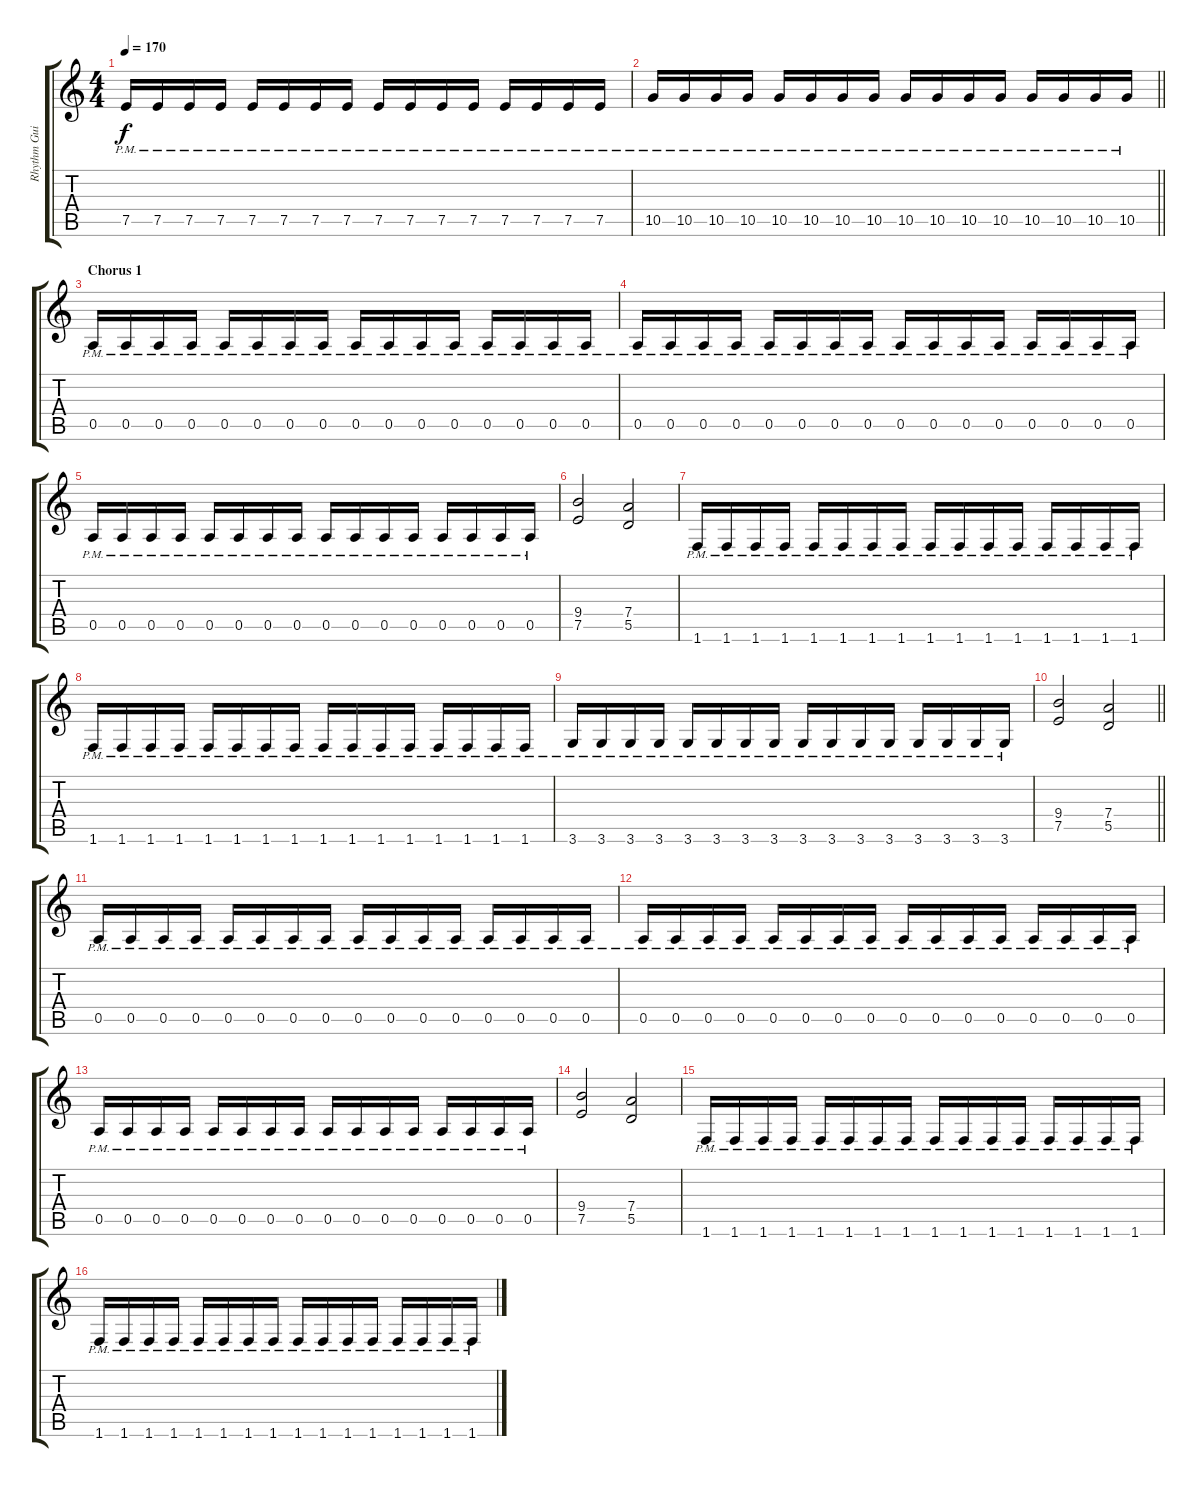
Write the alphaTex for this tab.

\track ("Rhythm Guitar 2: Tapani Kangas" "Rhythm Gui") {instrument distortionguitar}
\staff {score tabs}
\tuning (E4 B3 G3 D3 A2 E2) {hide}
\ts (4 4)
\tempo 170
\clef g2
\ks aminor
7.5{pm}.16{dy f} 7.5{pm}.16 7.5{pm}.16 7.5{pm}.16 7.5{pm}.16 7.5{pm}.16 7.5{pm}.16 7.5{pm}.16 7.5{pm}.16 7.5{pm}.16 7.5{pm}.16 7.5{pm}.16 7.5{pm}.16 7.5{pm}.16 7.5{pm}.16 7.5{pm}.16 |
\barLineRight lightlight
10.5{pm}.16 10.5{pm}.16 10.5{pm}.16 10.5{pm}.16 10.5{pm}.16 10.5{pm}.16 10.5{pm}.16 10.5{pm}.16 10.5{pm}.16 10.5{pm}.16 10.5{pm}.16 10.5{pm}.16 10.5{pm}.16 10.5{pm}.16 10.5{pm}.16 10.5{pm}.16 |
\section ("" "Chorus 1")
0.5{pm}.16 0.5{pm}.16 0.5{pm}.16 0.5{pm}.16 0.5{pm}.16 0.5{pm}.16 0.5{pm}.16 0.5{pm}.16 0.5{pm}.16 0.5{pm}.16 0.5{pm}.16 0.5{pm}.16 0.5{pm}.16 0.5{pm}.16 0.5{pm}.16 0.5{pm}.16 |
0.5{pm}.16 0.5{pm}.16 0.5{pm}.16 0.5{pm}.16 0.5{pm}.16 0.5{pm}.16 0.5{pm}.16 0.5{pm}.16 0.5{pm}.16 0.5{pm}.16 0.5{pm}.16 0.5{pm}.16 0.5{pm}.16 0.5{pm}.16 0.5{pm}.16 0.5{pm}.16 |
0.5{pm}.16 0.5{pm}.16 0.5{pm}.16 0.5{pm}.16 0.5{pm}.16 0.5{pm}.16 0.5{pm}.16 0.5{pm}.16 0.5{pm}.16 0.5{pm}.16 0.5{pm}.16 0.5{pm}.16 0.5{pm}.16 0.5{pm}.16 0.5{pm}.16 0.5{pm}.16 |
(9.4 7.5).2 (7.4 5.5).2 |
1.6{pm}.16 1.6{pm}.16 1.6{pm}.16 1.6{pm}.16 1.6{pm}.16 1.6{pm}.16 1.6{pm}.16 1.6{pm}.16 1.6{pm}.16 1.6{pm}.16 1.6{pm}.16 1.6{pm}.16 1.6{pm}.16 1.6{pm}.16 1.6{pm}.16 1.6{pm}.16 |
1.6{pm}.16 1.6{pm}.16 1.6{pm}.16 1.6{pm}.16 1.6{pm}.16 1.6{pm}.16 1.6{pm}.16 1.6{pm}.16 1.6{pm}.16 1.6{pm}.16 1.6{pm}.16 1.6{pm}.16 1.6{pm}.16 1.6{pm}.16 1.6{pm}.16 1.6{pm}.16 |
3.6{pm}.16 3.6{pm}.16 3.6{pm}.16 3.6{pm}.16 3.6{pm}.16 3.6{pm}.16 3.6{pm}.16 3.6{pm}.16 3.6{pm}.16 3.6{pm}.16 3.6{pm}.16 3.6{pm}.16 3.6{pm}.16 3.6{pm}.16 3.6{pm}.16 3.6{pm}.16 |
\barLineRight lightlight
(9.4 7.5).2 (7.4 5.5).2 |
0.5{pm}.16 0.5{pm}.16 0.5{pm}.16 0.5{pm}.16 0.5{pm}.16 0.5{pm}.16 0.5{pm}.16 0.5{pm}.16 0.5{pm}.16 0.5{pm}.16 0.5{pm}.16 0.5{pm}.16 0.5{pm}.16 0.5{pm}.16 0.5{pm}.16 0.5{pm}.16 |
0.5{pm}.16 0.5{pm}.16 0.5{pm}.16 0.5{pm}.16 0.5{pm}.16 0.5{pm}.16 0.5{pm}.16 0.5{pm}.16 0.5{pm}.16 0.5{pm}.16 0.5{pm}.16 0.5{pm}.16 0.5{pm}.16 0.5{pm}.16 0.5{pm}.16 0.5{pm}.16 |
0.5{pm}.16 0.5{pm}.16 0.5{pm}.16 0.5{pm}.16 0.5{pm}.16 0.5{pm}.16 0.5{pm}.16 0.5{pm}.16 0.5{pm}.16 0.5{pm}.16 0.5{pm}.16 0.5{pm}.16 0.5{pm}.16 0.5{pm}.16 0.5{pm}.16 0.5{pm}.16 |
(9.4 7.5).2 (7.4 5.5).2 |
1.6{pm}.16 1.6{pm}.16 1.6{pm}.16 1.6{pm}.16 1.6{pm}.16 1.6{pm}.16 1.6{pm}.16 1.6{pm}.16 1.6{pm}.16 1.6{pm}.16 1.6{pm}.16 1.6{pm}.16 1.6{pm}.16 1.6{pm}.16 1.6{pm}.16 1.6{pm}.16 |
1.6{pm}.16 1.6{pm}.16 1.6{pm}.16 1.6{pm}.16 1.6{pm}.16 1.6{pm}.16 1.6{pm}.16 1.6{pm}.16 1.6{pm}.16 1.6{pm}.16 1.6{pm}.16 1.6{pm}.16 1.6{pm}.16 1.6{pm}.16 1.6{pm}.16 1.6{pm}.16
